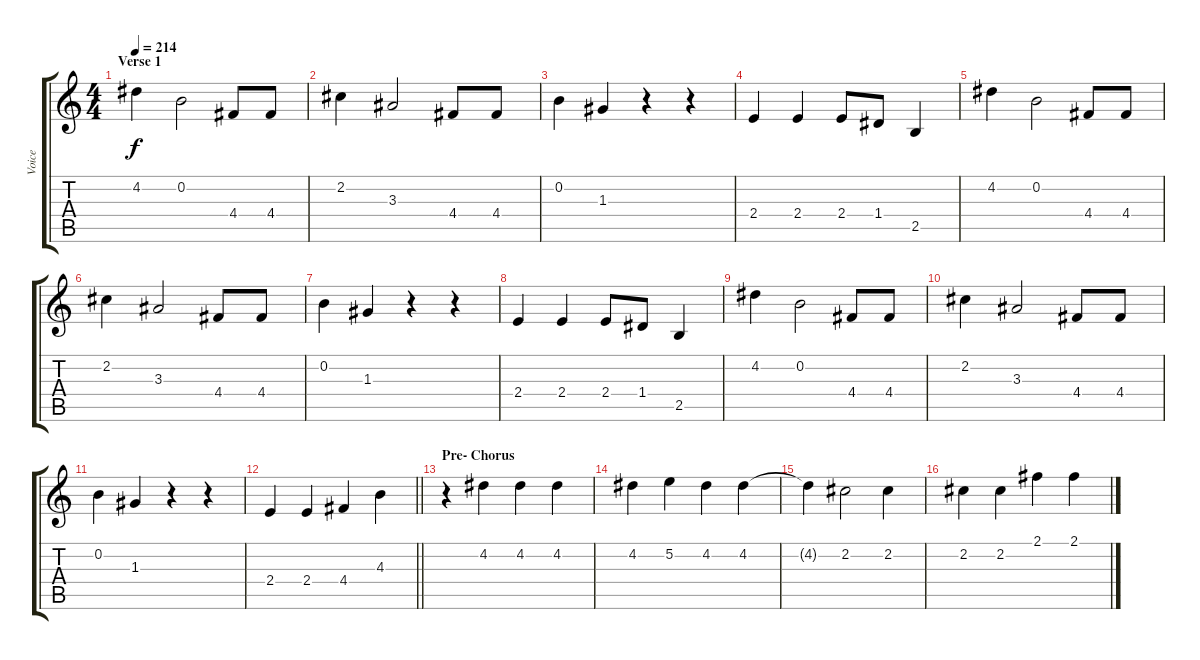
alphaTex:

\track ("Voice" "Voice") {instrument acousticguitarsteel}
\staff {score tabs}
\tuning (E4 B3 G3 D3 A2 E2) {hide}
\ts (4 4)
\section ("" "Verse 1")
\tempo 214
\clef g2
\ks c
4.2.4{dy f} 0.2.2 4.4.8 4.4.8 |
2.2.4 3.3.2 4.4.8 4.4.8 |
0.2.4 1.3.4 r.4 r.4 |
2.4.4 2.4.4 2.4.8 1.4.8 2.5.4 |
4.2.4 0.2.2 4.4.8 4.4.8 |
2.2.4 3.3.2 4.4.8 4.4.8 |
0.2.4 1.3.4 r.4 r.4 |
2.4.4 2.4.4 2.4.8 1.4.8 2.5.4 |
4.2.4 0.2.2 4.4.8 4.4.8 |
2.2.4 3.3.2 4.4.8 4.4.8 |
0.2.4 1.3.4 r.4 r.4 |
\barLineRight lightlight
2.4.4 2.4.4 4.4.4 4.3.4 |
\section ("" "Pre- Chorus")
r.4 4.2.4 4.2.4 4.2.4 |
4.2.4 5.2.4 4.2.4 4.2.4 |
4.2{t}.4 2.2.2 2.2.4 |
2.2.4 2.2.4 2.1.4 2.1.4
